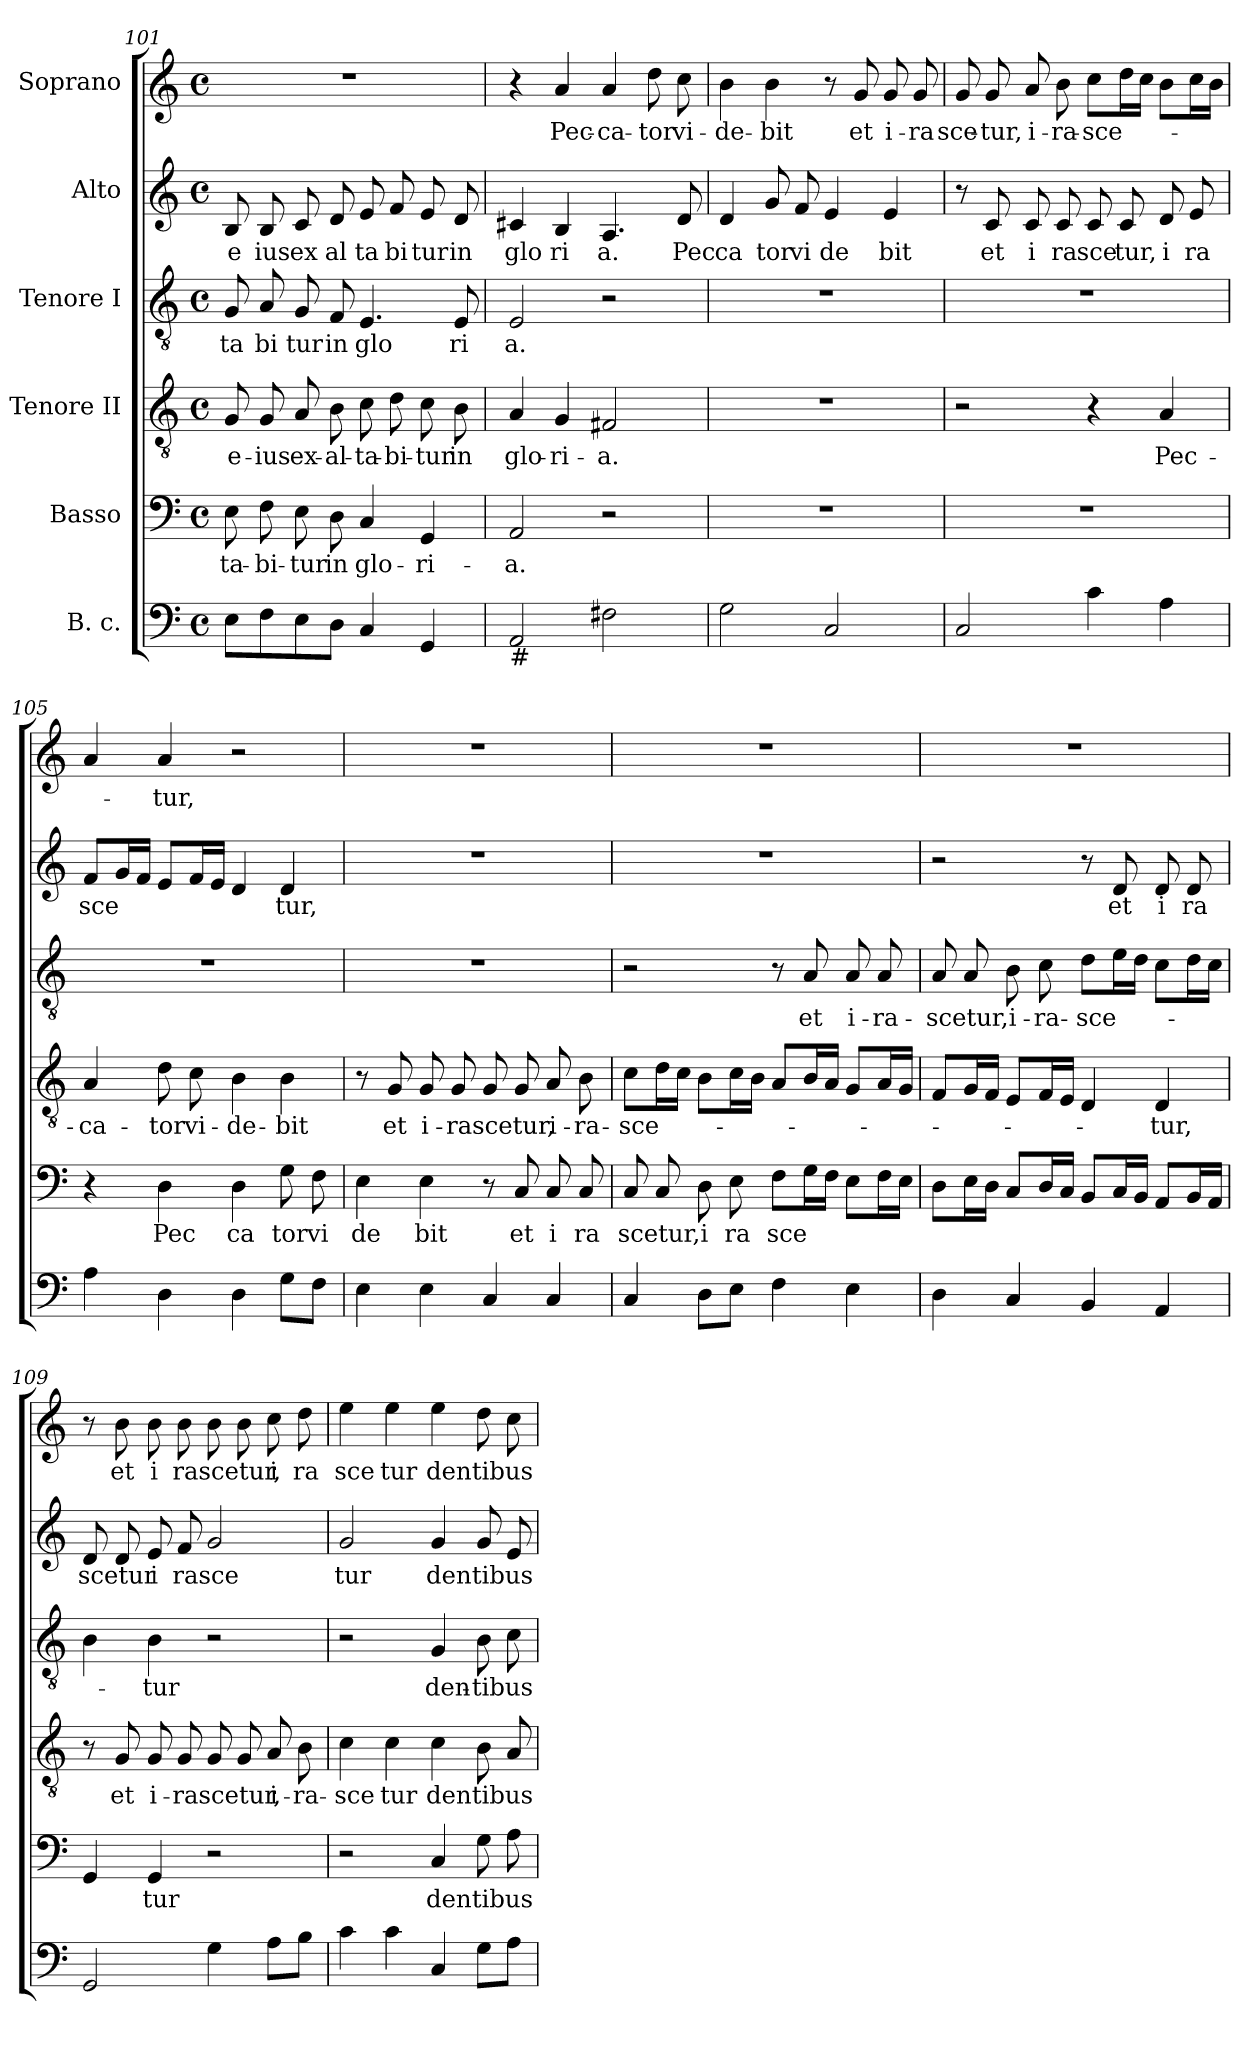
**kern	**kern	**text	**kern	**text	**kern	**text	**kern	**text	**kern	**text
*part6	*part5	*part5	*part4	*part4	*part3	*part3	*part2	*part2	*part1	*part1
*staff6	*staff5	*staff5	*staff4	*staff4	*staff3	*staff3	*staff2	*staff2	*staff1	*staff1
*I"B. c.	*I"Basso	*	*I"Tenore II	*	*I"Tenore I	*	*I"Alto	*	*I"Soprano	*
*clefF4	*clefF4	*	*clefGv2	*	*clefGv2	*	*clefG2	*	*clefG2	*
*k[]	*k[]	*	*k[]	*	*k[]	*	*k[]	*	*k[]	*
*C:	*C:	*	*C:	*	*C:	*	*C:	*	*C:	*
*M4/4	*M4/4	*	*M4/4	*	*M4/4	*	*M4/4	*	*M4/4	*
*met(c)	*met(c)	*	*met(c)	*	*met(c)	*	*met(c)	*	*met(c)	*
=101	=101	=101	=101	=101	=101	=101	=101	=101	=101	=101
!	!	!LO:LY:b	!	!LO:LY:b	!	!LO:LY:b	!	!LO:LY:b	!	!
8E\L	8E\	-ta-	8G/	e-	8G/	ta	8B/	e	1r	.
!	!	!LO:LY:b	!	!LO:LY:b	!	!LO:LY:b	!	!LO:LY:b	!	!
8F\	8F\	-bi-	8G/	-ius	8A/	bi	8B/	ius	.	.
!	!	!LO:LY:b	!	!LO:LY:b	!	!LO:LY:b	!	!LO:LY:b	!	!
8E\	8E\	-tur	8A/	ex-	8G/	tur	8c/	ex	.	.
!	!	!LO:LY:b	!	!LO:LY:b	!	!LO:LY:b	!	!LO:LY:b	!	!
8D\J	8D\	in	8B\	-al-	8F/	in	8d/	al	.	.
!	!	!LO:LY:b	!	!LO:LY:b	!	!LO:LY:b	!	!LO:LY:b	!	!
4C/	4C/	glo-	8c\	-ta-	4.E/	glo	8e/	ta	.	.
!	!	!	!	!LO:LY:b	!	!	!	!LO:LY:b	!	!
.	.	.	8d\	-bi-	.	.	8f/	bi	.	.
!	!	!LO:LY:b	!	!LO:LY:b	!	!	!	!LO:LY:b	!	!
4GG/	4GG/	-ri-	8c\	-tur	.	.	8e/	tur	.	.
!	!	!	!	!LO:LY:b	!	!LO:LY:b	!	!LO:LY:b	!	!
.	.	.	8B\	in	8E/	ri	8d/	in	.	.
=102	=102	=102	=102	=102	=102	=102	=102	=102	=102	=102
!LO:TX:b:t=#	!	!	!	!	!	!	!	!	!	!
!	!	!LO:LY:b	!	!LO:LY:b	!	!LO:LY:b	!	!LO:LY:b	!	!
2AA/	2AA/	-a.	4A/	glo-	2E/	a.	4c#X/	glo	4r	.
!	!	!	!	!LO:LY:b	!	!	!	!LO:LY:b	!	!LO:LY:b
.	.	.	4G/	-ri-	.	.	4B/	ri	4a/	Pec-
!	!	!	!	!LO:LY:b	!	!	!	!LO:LY:b	!	!LO:LY:b
2F#X\	2r	.	2F#X/	-a.	2r	.	4.A/	a.	4a/	-ca-
!	!	!	!	!	!	!	!	!	!	!LO:LY:b
.	.	.	.	.	.	.	.	.	8dd\	-tor
!	!	!	!	!	!	!	!	!LO:LY:b	!	!LO:LY:b
.	.	.	.	.	.	.	8d/	Pec	8cc\	vi-
=103	=103	=103	=103	=103	=103	=103	=103	=103	=103	=103
!	!	!	!	!	!	!	!	!LO:LY:b	!	!LO:LY:b
2G\	1r	.	1r	.	1r	.	4d/	ca	4b\	-de-
!	!	!	!	!	!	!	!	!LO:LY:b	!	!LO:LY:b
.	.	.	.	.	.	.	8g/	tor	4b\	-bit
!	!	!	!	!	!	!	!	!LO:LY:b	!	!
.	.	.	.	.	.	.	8f/	vi	.	.
!	!	!	!	!	!	!	!	!LO:LY:b	!	!
2C/	.	.	.	.	.	.	4e/	de	8r	.
!	!	!	!	!	!	!	!	!	!	!LO:LY:b
.	.	.	.	.	.	.	.	.	8g/	et
!	!	!	!	!	!	!	!	!LO:LY:b	!	!LO:LY:b
.	.	.	.	.	.	.	4e/	bit	8g/	i-
!	!	!	!	!	!	!	!	!	!	!LO:LY:b
.	.	.	.	.	.	.	.	.	8g/	-ra
=104	=104	=104	=104	=104	=104	=104	=104	=104	=104	=104
!	!	!	!	!	!	!	!	!	!	!LO:LY:b
2C/	1r	.	2r	.	1r	.	8r	.	8g/	sce-
!	!	!	!	!	!	!	!	!LO:LY:b	!	!LO:LY:b
.	.	.	.	.	.	.	8c/	et	8g/	-tur,
!	!	!	!	!	!	!	!	!LO:LY:b	!	!LO:LY:b
.	.	.	.	.	.	.	8c/	i	8a/	i-
!	!	!	!	!	!	!	!	!LO:LY:b	!	!LO:LY:b
.	.	.	.	.	.	.	8c/	ra	8b\	-ra-
!	!	!	!	!	!	!	!	!LO:LY:b	!	!LO:LY:b
4c\	.	.	4r	.	.	.	8c/	sce	8cc\L	-sce-
!	!	!	!	!	!	!	!	!LO:LY:b	!	!
.	.	.	.	.	.	.	8c/	tur,	16dd\L	.
.	.	.	.	.	.	.	.	.	16cc\JJ	.
!	!	!	!	!LO:LY:b	!	!	!	!LO:LY:b	!	!
4A\	.	.	4A/	Pec-	.	.	8d/	i	8b\L	.
!	!	!	!	!	!	!	!	!LO:LY:b	!	!
.	.	.	.	.	.	.	8e/	ra	16cc\L	.
.	.	.	.	.	.	.	.	.	16b\JJ	.
!!LO:LB:g=z
=105	=105	=105	=105	=105	=105	=105	=105	=105	=105	=105
!	!	!	!	!LO:LY:b	!	!	!	!LO:LY:b	!	!
4A\	4r	.	4A/	-ca-	1r	.	8f/L	sce	4a/	.
.	.	.	.	.	.	.	16g/L	.	.	.
.	.	.	.	.	.	.	16f/JJ	.	.	.
!	!	!LO:LY:b	!	!LO:LY:b	!	!	!	!	!	!LO:LY:b
4D\	4D\	Pec	8d\	-tor	.	.	8e/L	.	4a/	-tur,
!	!	!	!	!LO:LY:b	!	!	!	!	!	!
.	.	.	8c\	vi-	.	.	16f/L	.	.	.
.	.	.	.	.	.	.	16e/JJ	.	.	.
!	!	!LO:LY:b	!	!LO:LY:b	!	!	!	!	!	!
4D\	4D\	ca	4B\	-de-	.	.	4d/	.	2r	.
!	!	!LO:LY:b	!	!LO:LY:b	!	!	!	!LO:LY:b	!	!
8G\L	8G\	tor	4B\	-bit	.	.	4d/	tur,	.	.
!	!	!LO:LY:b	!	!	!	!	!	!	!	!
8F\J	8F\	vi	.	.	.	.	.	.	.	.
=106	=106	=106	=106	=106	=106	=106	=106	=106	=106	=106
!	!	!LO:LY:b	!	!	!	!	!	!	!	!
4E\	4E\	de	8r	.	1r	.	1r	.	1r	.
!	!	!	!	!LO:LY:b	!	!	!	!	!	!
.	.	.	8G/	et	.	.	.	.	.	.
!	!	!LO:LY:b	!	!LO:LY:b	!	!	!	!	!	!
4E\	4E\	bit	8G/	i-	.	.	.	.	.	.
!	!	!	!	!LO:LY:b	!	!	!	!	!	!
.	.	.	8G/	-rascetur,	.	.	.	.	.	.
4C/	8r	.	8G/	.	.	.	.	.	.	.
!	!	!LO:LY:b	!	!	!	!	!	!	!	!
.	8C/	et	8G/	.	.	.	.	.	.	.
!	!	!LO:LY:b	!	!LO:LY:b	!	!	!	!	!	!
4C/	8C/	i	8A/	i-	.	.	.	.	.	.
!	!	!LO:LY:b	!	!LO:LY:b	!	!	!	!	!	!
.	8C/	ra	8B\	-ra-	.	.	.	.	.	.
=107	=107	=107	=107	=107	=107	=107	=107	=107	=107	=107
!	!	!LO:LY:b	!	!LO:LY:b	!	!	!	!	!	!
4C/	8C/	scetur,	8c\L	-sce-	2r	.	1r	.	1r	.
.	8C/	.	16d\L	.	.	.	.	.	.	.
.	.	.	16c\JJ	.	.	.	.	.	.	.
!	!	!LO:LY:b	!	!	!	!	!	!	!	!
8D\L	8D\	i	8B\L	.	.	.	.	.	.	.
!	!	!LO:LY:b	!	!	!	!	!	!	!	!
8E\J	8E\	ra	16c\L	.	.	.	.	.	.	.
.	.	.	16B\JJ	.	.	.	.	.	.	.
!	!	!LO:LY:b	!	!	!	!	!	!	!	!
4F\	8F\L	sce	8A/L	.	8r	.	.	.	.	.
!	!	!	!	!	!	!LO:LY:b	!	!	!	!
.	16G\L	.	16B/L	.	8A/	et	.	.	.	.
.	16F\JJ	.	16A/JJ	.	.	.	.	.	.	.
!	!	!	!	!	!	!LO:LY:b	!	!	!	!
4E\	8E\L	.	8G/L	.	8A/	i-	.	.	.	.
!	!	!	!	!	!	!LO:LY:b	!	!	!	!
.	16F\L	.	16A/L	.	8A/	-ra-	.	.	.	.
.	16E\JJ	.	16G/JJ	.	.	.	.	.	.	.
=108	=108	=108	=108	=108	=108	=108	=108	=108	=108	=108
!	!	!	!	!	!	!LO:LY:b	!	!	!	!
4D\	8D\L	.	8F/L	.	8A/	-scetur,	2r	.	1r	.
.	16E\L	.	16G/L	.	8A/	.	.	.	.	.
.	16D\JJ	.	16F/JJ	.	.	.	.	.	.	.
!	!	!	!	!	!	!LO:LY:b	!	!	!	!
4C/	8C/L	.	8E/L	.	8B\	i-	.	.	.	.
!	!	!	!	!	!	!LO:LY:b	!	!	!	!
.	16D/L	.	16F/L	.	8c\	-ra-	.	.	.	.
.	16C/JJ	.	16E/JJ	.	.	.	.	.	.	.
!	!	!	!	!	!	!LO:LY:b	!	!	!	!
4BB/	8BB/L	.	4D/	.	8d\L	-sce-	8r	.	.	.
!	!	!	!	!	!	!	!	!LO:LY:b	!	!
.	16C/L	.	.	.	16e\L	.	8d/	et	.	.
.	16BB/JJ	.	.	.	16d\JJ	.	.	.	.	.
!	!	!	!	!LO:LY:b	!	!	!	!LO:LY:b	!	!
4AA/	8AA/L	.	4D/	-tur,	8c\L	.	8d/	i	.	.
!	!	!	!	!	!	!	!	!LO:LY:b	!	!
.	16BB/L	.	.	.	16d\L	.	8d/	ra	.	.
.	16AA/JJ	.	.	.	16c\JJ	.	.	.	.	.
=109	=109	=109	=109	=109	=109	=109	=109	=109	=109	=109
!	!	!	!	!	!	!	!	!LO:LY:b	!	!
2GG/	4GG/	.	8r	.	4B\	.	8d/	scetur	8r	.
!	!	!	!	!LO:LY:b	!	!	!	!	!	!LO:LY:b
.	.	.	8G/	et	.	.	8d/	.	8b\	et
!	!	!LO:LY:b	!	!LO:LY:b	!	!LO:LY:b	!	!LO:LY:b	!	!LO:LY:b
.	4GG/	tur	8G/	i-	4B\	-tur	8e/	i	8b\	i
!	!	!	!	!LO:LY:b	!	!	!	!LO:LY:b	!	!LO:LY:b
.	.	.	8G/	-rascetur,	.	.	8f/	rasce	8b\	rascetur,
4G\	2r	.	8G/	.	2r	.	2g/	.	8b\	.
.	.	.	8G/	.	.	.	.	.	8b\	.
!	!	!	!	!LO:LY:b	!	!	!	!	!	!LO:LY:b
8A\L	.	.	8A/	i-	.	.	.	.	8cc\	i
!	!	!	!	!LO:LY:b	!	!	!	!	!	!LO:LY:b
8B\J	.	.	8B\	-ra-	.	.	.	.	8dd\	ra
!!LO:LB:g=z
=110	=110	=110	=110	=110	=110	=110	=110	=110	=110	=110
!	!	!	!	!LO:LY:b	!	!	!	!LO:LY:b	!	!LO:LY:b
4c\	2r	.	4c\	-sce	2r	.	2g/	tur	4ee\	sce
!	!	!	!	!LO:LY:b	!	!	!	!	!	!LO:LY:b
4c\	.	.	4c\	tur	.	.	.	.	4ee\	tur
!	!	!LO:LY:b	!	!LO:LY:b	!	!LO:LY:b	!	!LO:LY:b	!	!LO:LY:b
4C/	4C/	den	4c\	den	4G/	den-	4g/	den	4ee\	den
!	!	!LO:LY:b	!	!LO:LY:b	!	!LO:LY:b	!	!LO:LY:b	!	!LO:LY:b
8G\L	8G\	tibus	8B\	tibus	8B\	-tibus	8g/	tibus	8dd\	tibus
8A\J	8A\	.	8A/	.	8c\	.	8e/	.	8cc\	.
=	=	=	=	=	=	=	=	=	=	=
*-	*-	*-	*-	*-	*-	*-	*-	*-	*-	*-
